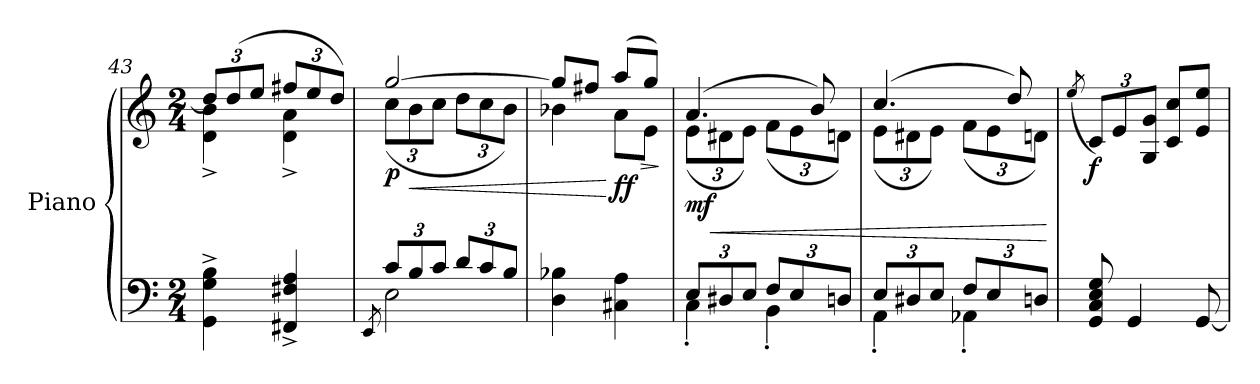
**kern	**kern	**dynam
*part1	*part1	*part1
*staff2	*staff1	*staff1/2
*I"Piano	*	*
*I'Pno.	*	*
*clefF4	*clefG2	*
*k[]	*k[]	*
*M2/4	*M2/4	*
*	*Xbrackettup	*
=43	=43	=43
*	*^	*
4GG\^ 4G\^ 4B\^	12dd/L]	4d\^ 4b\^	.
.	(>12dd/	.	.
.	12ee/J	.	.
4FF#X/^ 4F#X/^ 4A/^	12ff#X/L	4d\^ 4a\^	.
.	12ee/	.	.
.	12dd/J)	.	.
=44	=44	=44	=44
*^	*	*	*
.	8qEE/	.	.	.
*v	*v	*	*	*
*Xbrackettup	*	*	*
*^	*	*	*
!	!	!	!	!LO:DY:b
12c/L	2E\	[2gg/	(<12cc\L	p
!	!	!	!	!LO:HP:b
12B/	.	.	12b\	<
12c/J	.	.	12cc\J	.
12d/L	.	.	12dd\L	.
12c/	.	.	12cc\	.
12B/J	.	.	12b\J)	.
*v	*v	*	*	*
=45	=45	=45	=45
4D\ 4B-X\	8gg/L]	4b-X\	.
.	8ff#X/J	.	.
!	!	!	!LO:HP:n=1:b
!	!	!	!LO:DY:n=1:b
4C#X\ 4A\	(>8aa/L	8a\L	[ > ff
.	8gg/J)	8e\J	.
*	*v	*v	*
.	.	]
=46	=46	=46
*^	*^	*
!	!	!	!	!LO:DY:b
12E/L	4C'\	(>4.a/	(<12e\L	mf
!	!	!	!	!LO:HP:b
12D#X/	.	.	12d#X\	<
12E/J	.	.	12e\J)	.
12F/L	4BB'\	.	(<12f\L	.
12E/	.	.	12e\	.
.	.	8b/)	.	.
12Dn/J	.	.	12dn\J)	.
=47	=47	=47	=47	=47
12E/L	4AA'\	(>4.cc/	(<12e\L	.
12D#X/	.	.	12d#X\	.
12E/J	.	.	12e\J)	.
12F/L	4AA-X'\	.	(<12f\L	.
12E/	.	.	12e\	.
.	.	8dd/)	.	.
12Dn/J	.	.	12dn\J)	.
*v	*v	*	*	*
*	*v	*v	*
.	.	[
!!LO:LB:g=z
=48	=48	=48
.	(<8qee/	.
!	!	!LO:DY:b
8GG/ 8C/ 8E/ 8G/	12c/L)	f
.	12e/	.
4GG/	.	.
.	12G/ 12g/J	.
.	8c/ 8cc/L	.
[8GG/	8e/ 8ee/J	.
=	=	=
*-	*-	*-
